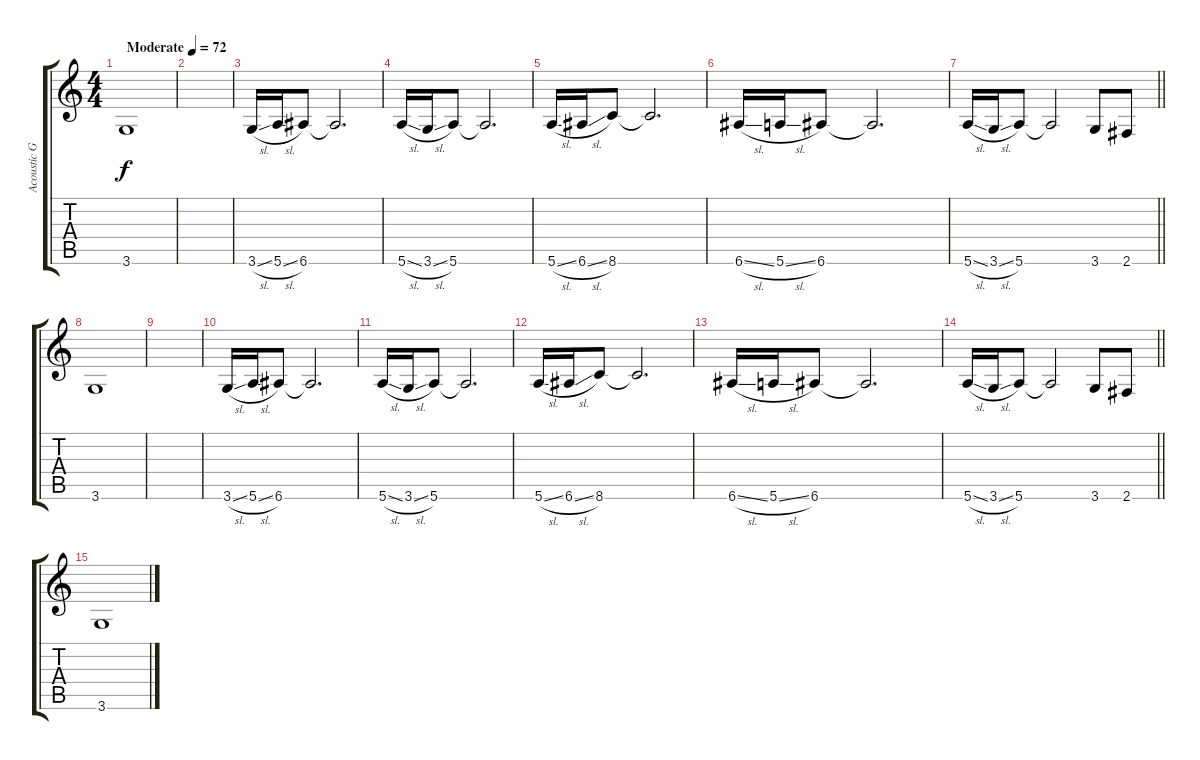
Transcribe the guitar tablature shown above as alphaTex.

\track ("Acoustic Gtr." "Acoustic G") {instrument acousticguitarnylon}
\staff {score tabs}
\tuning (E4 B3 G3 D3 A2 E2) {hide}
\ts (4 4)
\tempo (72 "Moderate")
\clef g2
\ks c
3.6.1{dy f instrument acousticguitarnylon} |
|
3.6{sl}.16 5.6{sl}.16 6.6.8 6.6{t}.2{d} |
5.6{sl}.16 3.6{sl}.16 5.6.8 5.6{t}.2{d} |
5.6{sl}.16 6.6{sl}.16 8.6.8 8.6{t}.2{d} |
6.6{sl}.16 5.6{sl}.16 6.6.8 6.6{t}.2{d} |
\barLineRight lightlight
5.6{sl}.16 3.6{sl}.16 5.6.8 5.6{t}.2 3.6.8 2.6.8 |
\section ("" "")
3.6.1 |
|
3.6{sl}.16 5.6{sl}.16 6.6.8 6.6{t}.2{d} |
5.6{sl}.16 3.6{sl}.16 5.6.8 5.6{t}.2{d} |
5.6{sl}.16 6.6{sl}.16 8.6.8 8.6{t}.2{d} |
6.6{sl}.16 5.6{sl}.16 6.6.8 6.6{t}.2{d} |
\barLineRight lightlight
5.6{sl}.16 3.6{sl}.16 5.6.8 5.6{t}.2 3.6.8 2.6.8 |
\section ("" "")
3.6.1
